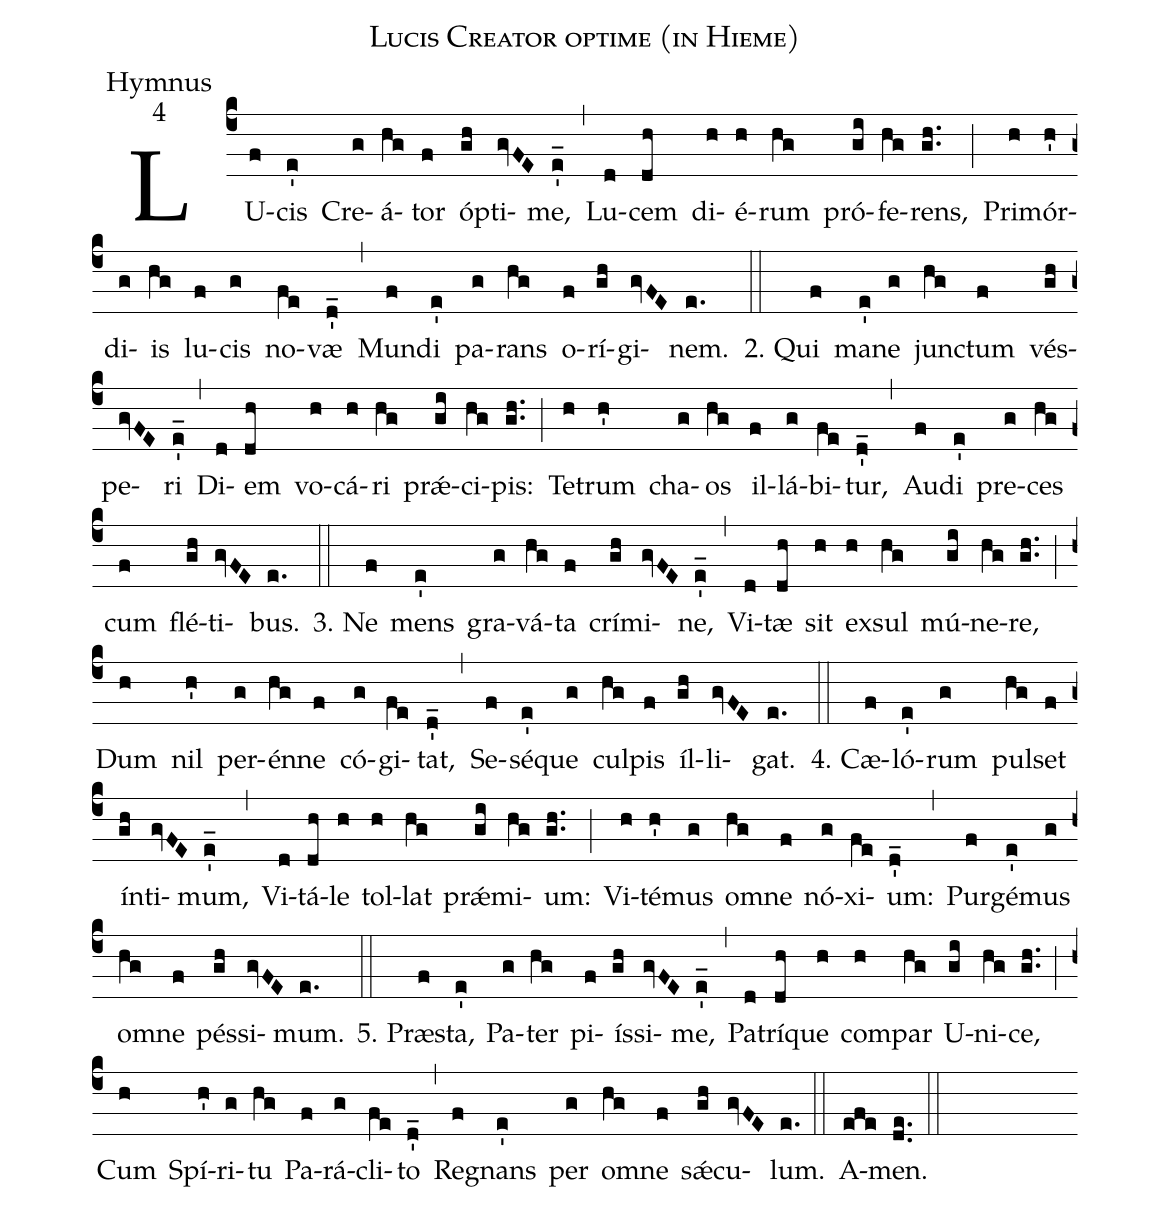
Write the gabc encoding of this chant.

name:Lucis Creator optime (in Hieme);
office-part:Hymnus;
mode:4;
%%
(c4)LU(f)cis(e') Cre(g)á(hg)tor(f) óp(gh)ti(gvFE)me,(e'_) (,)Lu(d)cem(dh) di(h)é(h)rum(hg) pró(gi)fe(hg)rens,(gh..) (;)Pri(h)mór(h')di(g)is(hg) lu(f)cis(g) no(fe)væ(d'_) (,)Mun(f)di(e') pa(g)rans(hg) o(f)rí(gh)gi(gvFE)nem.(e.) (::)
2. Qui(f) ma(e')ne(g) junc(hg)tum(f) vés(gh)pe(gvFE)ri(e'_) (,)
Di(d)em(dh) vo(h)cá(h)ri(hg) prǽ(gi)ci(hg)pis:(gh..) (;)
Te(h)trum(h') cha(g)os(hg) il(f)lá(g)bi(fe)tur,(d'_) (,)
Au(f)di(e') pre(g)ces(hg) cum(f) flé(gh)ti(gvFE)bus.(e.) (::)

3. Ne(f) mens(e') gra(g)vá(hg)ta(f) crí(gh)mi(gvFE)ne,(e'_) (,)
Vi(d)tæ(dh) sit(h) ex(h)sul(hg) mú(gi)ne(hg)re,(gh..) (;)
Dum(h) nil(h') per(g)én(hg)ne(f) có(g)gi(fe)tat,(d'_) (,)
Se(f)sé(e')que(g) cul(hg)pis(f) íl(gh)li(gvFE)gat.(e.) (::)

4. Cæ(f)ló(e')rum(g) pul(hg)set(f) ín(gh)ti(gvFE)mum,(e'_) (,)
Vi(d)tá(dh)le(h) tol(h)lat(hg) prǽ(gi)mi(hg)um:(gh..) (;)
Vi(h)té(h')mus(g) om(hg)ne(f) nó(g)xi(fe)um:(d'_) (,)
Pur(f)gé(e')mus(g) om(hg)ne(f) pés(gh)si(gvFE)mum.(e.) (::)

5. Præ(f)sta,(e') Pa(g)ter(hg) pi(f)ís(gh)si(gvFE)me,(e'_) (,)
Pa(d)trí(dh)que(h) com(h)par(hg) U(gi)ni(hg)ce,(gh..) (;)
Cum(h) Spí(h')ri(g)tu(hg) Pa(f)rá(g)cli(fe)to(d'_) (,)
Re(f)gnans(e') per(g) om(hg)ne(f) sǽ(gh)cu(gvFE)lum.(e.) (::)
A(efe)men.(de..) (::)
